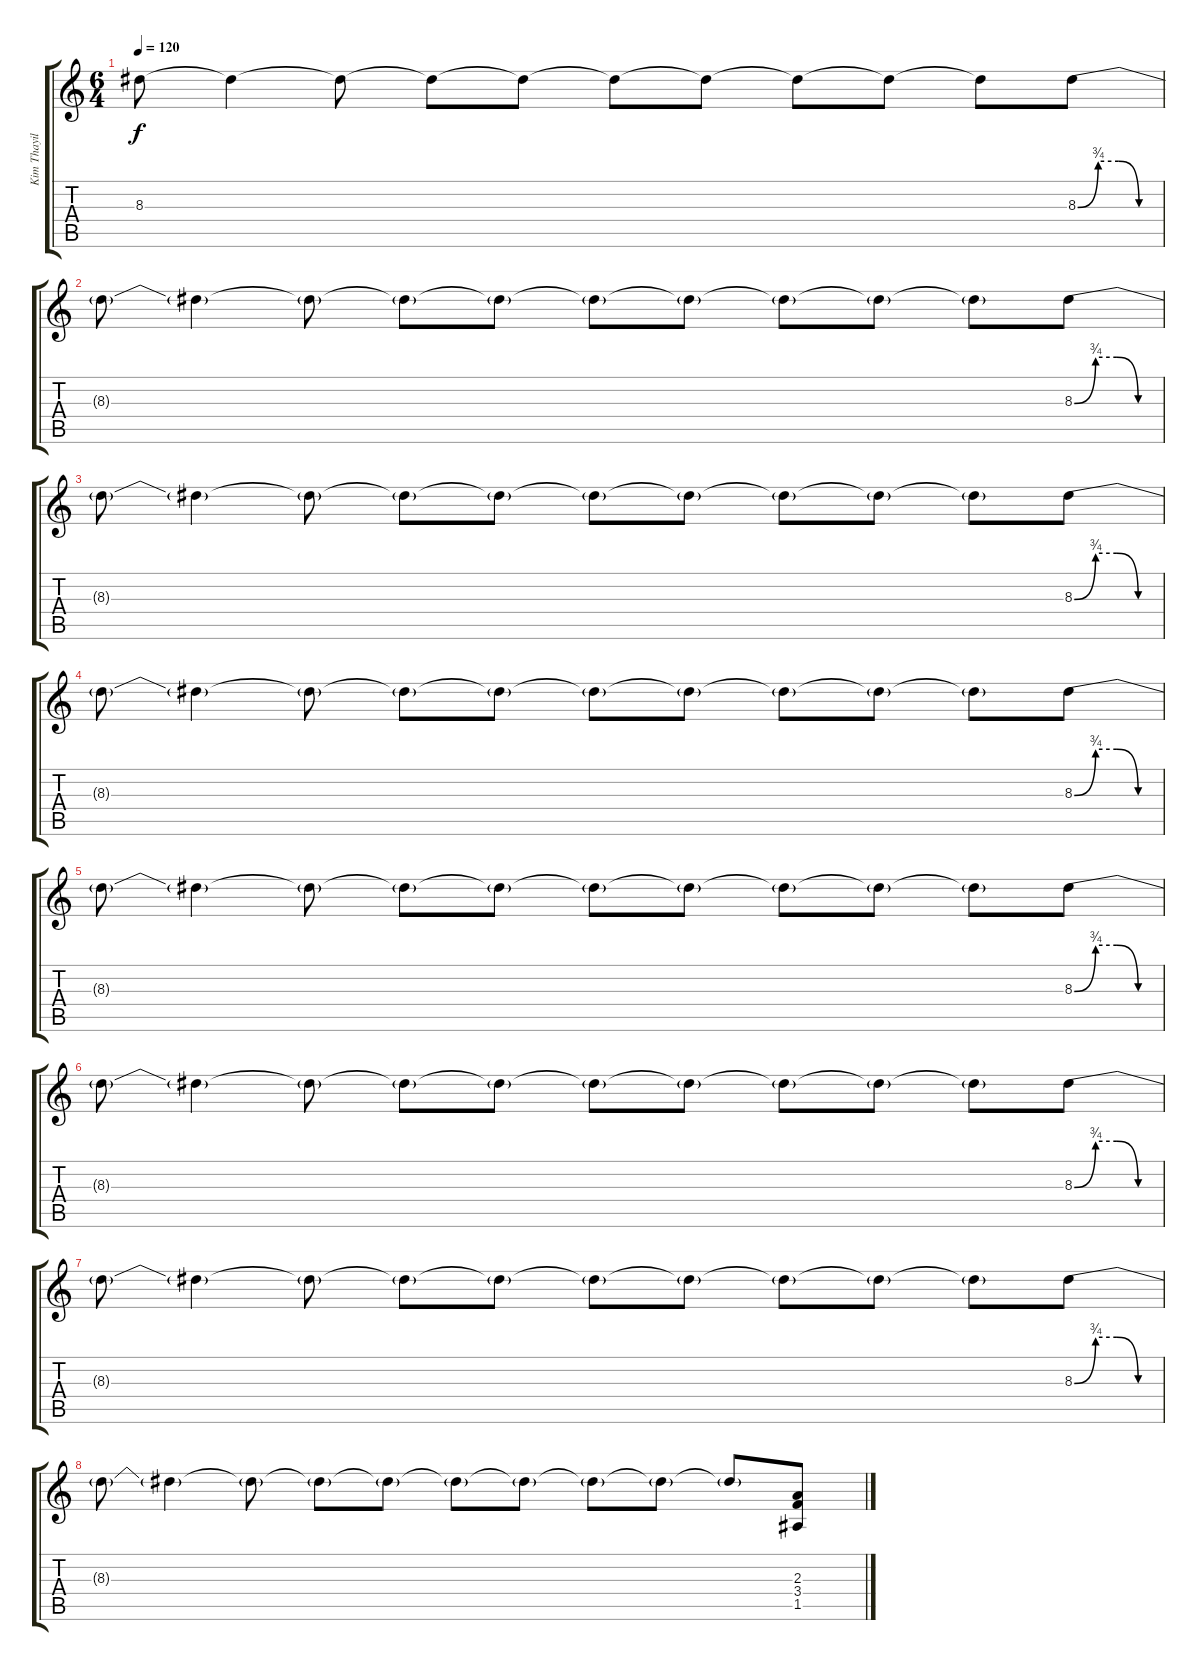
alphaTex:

\track ("Kim Thayil (Lead Gtr)" "Kim Thayil") {instrument distortionguitar}
\staff {score tabs}
\tuning (E4 B3 G3 D3 A2 D2) {hide}
\ts (6 4)
\tempo 120
\clef g2
\ks c
8.3{t}.8{dy f} 8.3{t}.4 8.3{t}.8 8.3{t}.8 8.3{t}.8 8.3{t}.8 8.3{t}.8 8.3{t}.8 8.3{t}.8 8.3{t}.8 8.3{be (custom 0 0 15 3 30 3 45 0 60 0)}.8 |
8.3{t}.8 8.3{t}.4 8.3{t}.8 8.3{t}.8 8.3{t}.8 8.3{t}.8 8.3{t}.8 8.3{t}.8 8.3{t}.8 8.3{t}.8 8.3{be (custom 0 0 15 3 30 3 45 0 60 0)}.8 |
8.3{t}.8 8.3{t}.4 8.3{t}.8 8.3{t}.8 8.3{t}.8 8.3{t}.8 8.3{t}.8 8.3{t}.8 8.3{t}.8 8.3{t}.8 8.3{be (custom 0 0 15 3 30 3 45 0 60 0)}.8 |
8.3{t}.8 8.3{t}.4 8.3{t}.8 8.3{t}.8 8.3{t}.8 8.3{t}.8 8.3{t}.8 8.3{t}.8 8.3{t}.8 8.3{t}.8 8.3{be (custom 0 0 15 3 30 3 45 0 60 0)}.8 |
8.3{t}.8 8.3{t}.4 8.3{t}.8 8.3{t}.8 8.3{t}.8 8.3{t}.8 8.3{t}.8 8.3{t}.8 8.3{t}.8 8.3{t}.8 8.3{be (custom 0 0 15 3 30 3 45 0 60 0)}.8 |
8.3{t}.8 8.3{t}.4 8.3{t}.8 8.3{t}.8 8.3{t}.8 8.3{t}.8 8.3{t}.8 8.3{t}.8 8.3{t}.8 8.3{t}.8 8.3{be (custom 0 0 15 3 30 3 45 0 60 0)}.8 |
8.3{t}.8 8.3{t}.4 8.3{t}.8 8.3{t}.8 8.3{t}.8 8.3{t}.8 8.3{t}.8 8.3{t}.8 8.3{t}.8 8.3{t}.8 8.3{be (custom 0 0 15 3 30 3 45 0 60 0)}.8 |
8.3{t}.8 8.3{t}.4 8.3{t}.8 8.3{t}.8 8.3{t}.8 8.3{t}.8 8.3{t}.8 8.3{t}.8 8.3{t}.8 8.3{t}.8 (2.3 3.4 1.5).8
